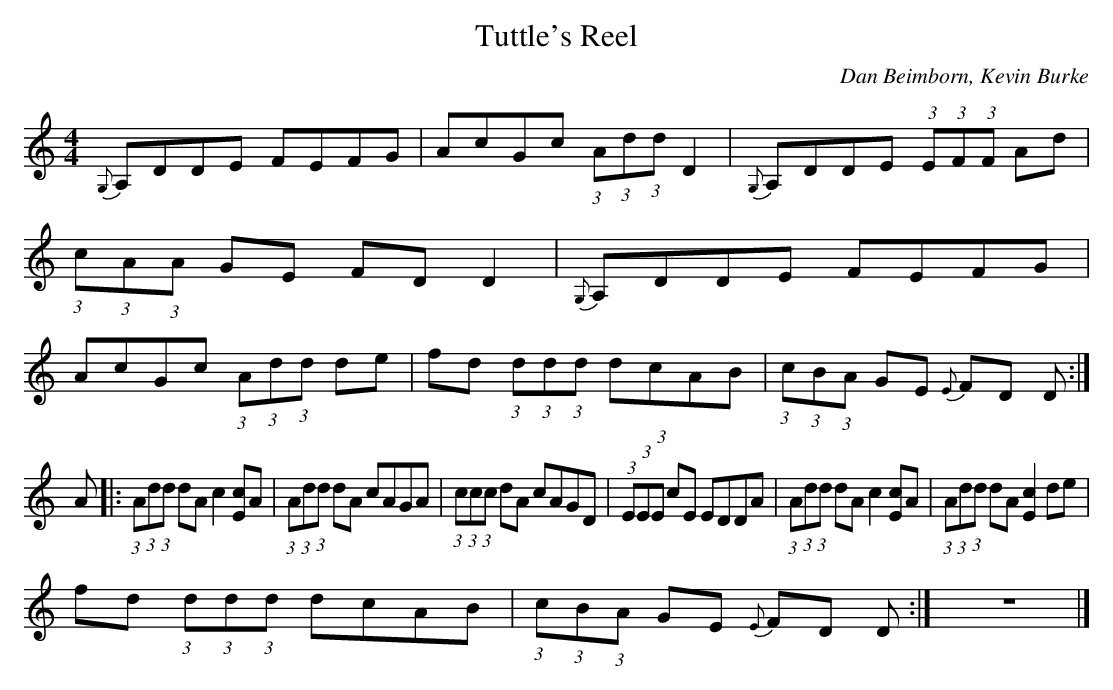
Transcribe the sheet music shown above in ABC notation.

X:1
T:Tuttle's Reel
C:Dan Beimborn, Kevin Burke
M:4/4
L:1/8
K:Am
{G,}A,DDE FEFG |AcGc (3:2:1A(3:2:1d(3:2:1d D2 |{G,}A,DDE (3:2:1E(3:2:1F(3:2:1F Ad |(3:2:1c(3:2:1A(3:2:1A GE FD D2 |{G,}A,DDE FEFG |AcGc (3:2:1A(3:2:1d(3:2:1d de |fd (3:2:1d(3:2:1d(3:2:1d dcAB |(3:2:1c(3:2:1B(3:2:1A GE {E}FD D :|
A |:(3:2:1A(3:2:1d(3:2:1d dA c2 [cE]A |(3:2:1A(3:2:1d(3:2:1d dA cAGA |(3:2:1c(3:2:1c(3:2:1c dA cAGD |(3:2:1E(3:2:1E(3:2:1E cE EDDA |(3:2:1A(3:2:1d(3:2:1d dA c2 [cE]A |(3:2:1A(3:2:1d(3:2:1d dA [c2E2] de |
fd (3:2:1d(3:2:1d(3:2:1d dcAB |(3:2:1c(3:2:1B(3:2:1A GE {E}FD D :|z8 |]
